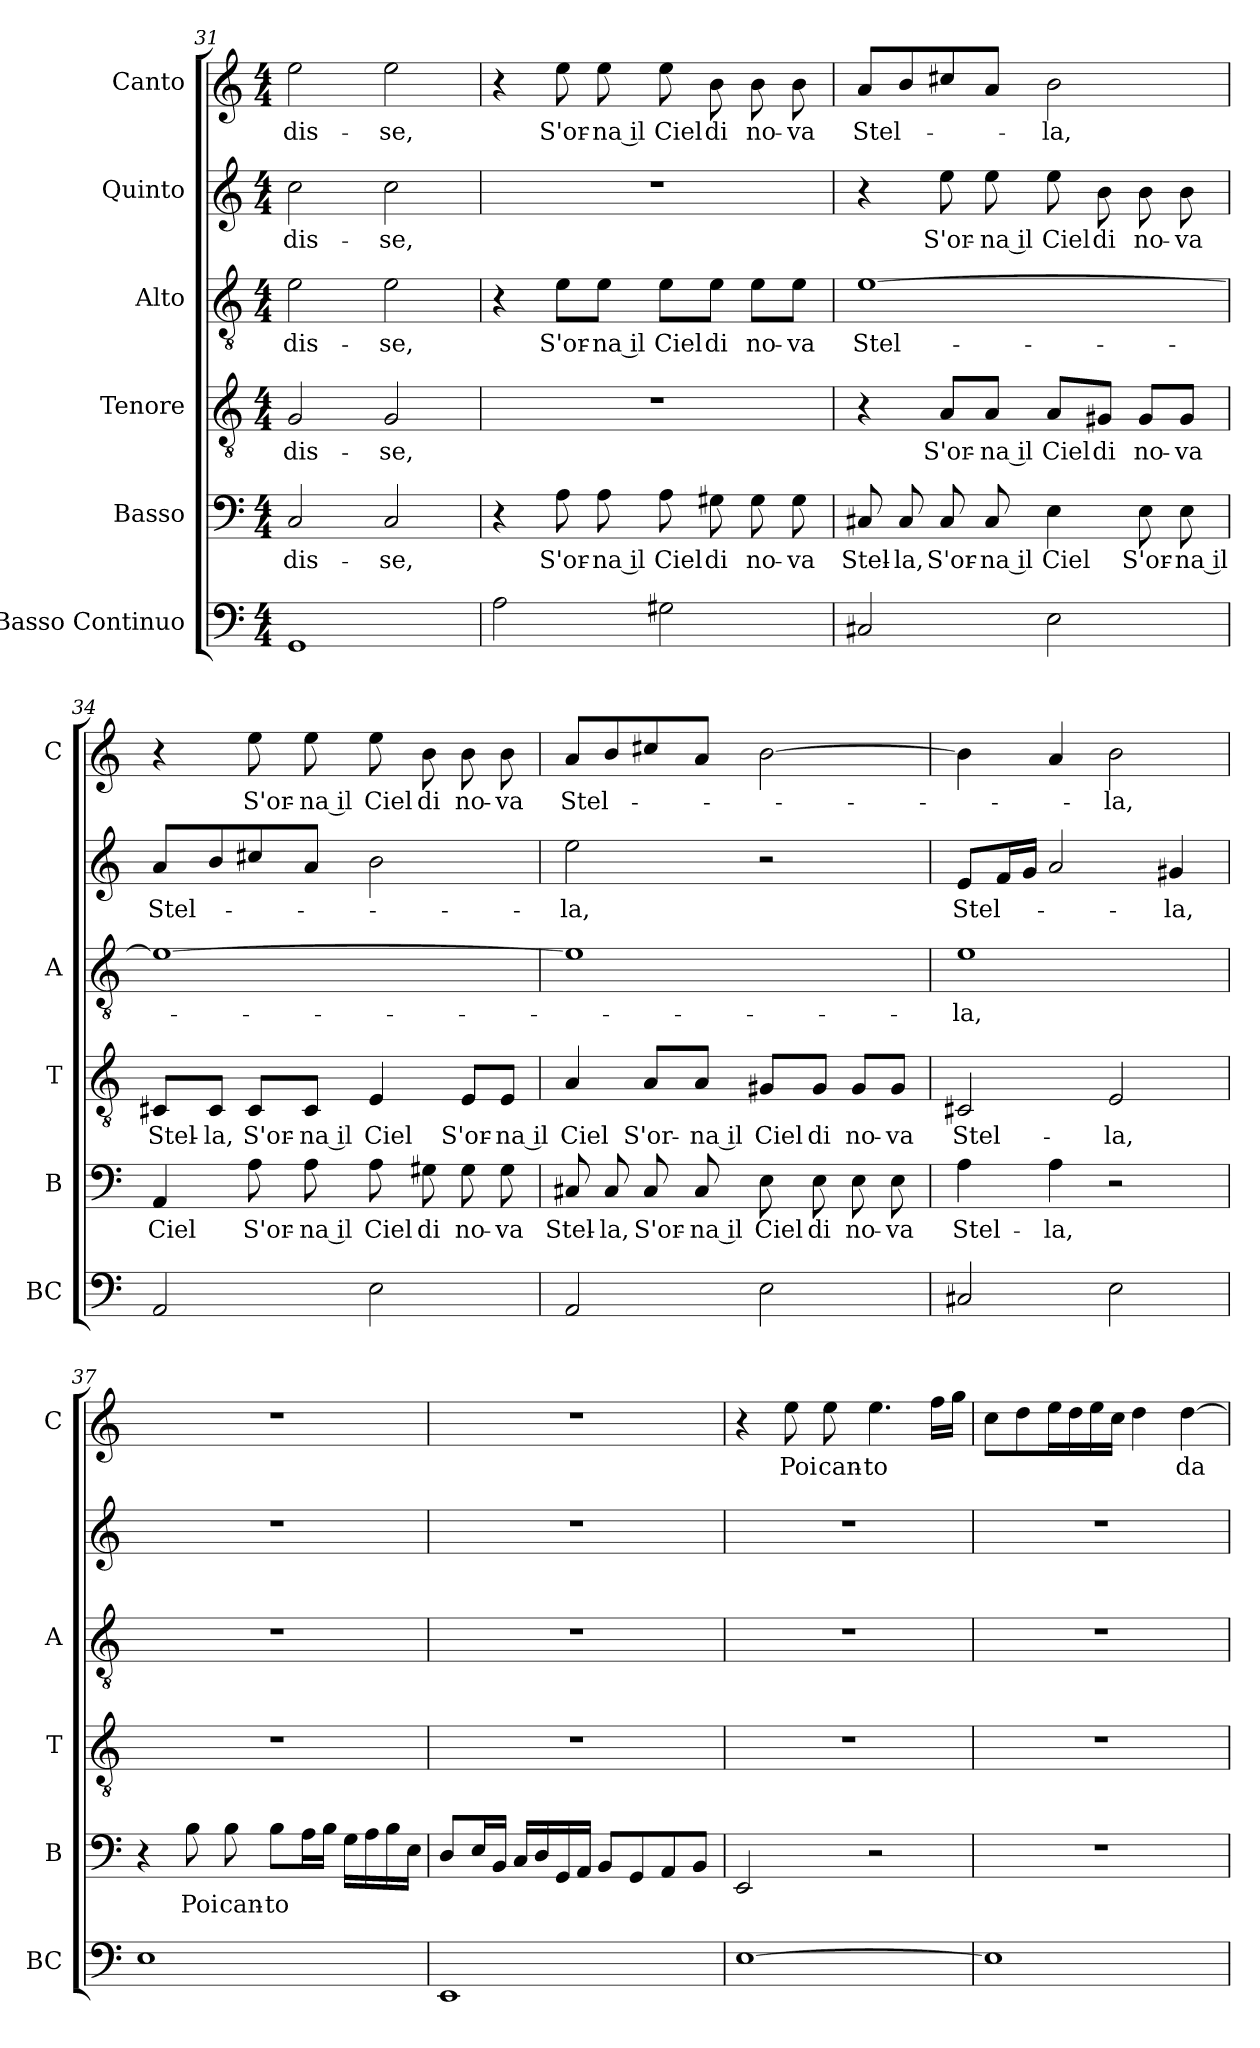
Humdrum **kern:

**kern	**kern	**text	**kern	**text	**kern	**text	**kern	**text	**kern	**text
*part6	*part5	*part5	*part4	*part4	*part3	*part3	*part2	*part2	*part1	*part1
*staff6	*staff5	*staff5	*staff4	*staff4	*staff3	*staff3	*staff2	*staff2	*staff1	*staff1
*I"Basso Continuo	*I"Basso	*	*I"Tenore	*	*I"Alto	*	*I"Quinto	*	*I"Canto	*
*I'BC	*I'B	*	*I'T	*	*I'A	*	*	*	*I'C	*
*clefF4	*clefF4	*	*clefGv2	*	*clefGv2	*	*clefG2	*	*clefG2	*
*k[]	*k[]	*	*k[]	*	*k[]	*	*k[]	*	*k[]	*
*C:	*C:	*	*C:	*	*C:	*	*C:	*	*C:	*
*M4/4	*M4/4	*	*M4/4	*	*M4/4	*	*M4/4	*	*M4/4	*
=31	=31	=31	=31	=31	=31	=31	=31	=31	=31	=31
!	!	!LO:LY:b	!	!LO:LY:b	!	!LO:LY:b	!	!LO:LY:b	!	!LO:LY:b
1GG	2C/	dis-	2G/	dis-	2e\	dis-	2cc\	dis-	2ee\	dis-
!	!	!LO:LY:b	!	!LO:LY:b	!	!LO:LY:b	!	!LO:LY:b	!	!LO:LY:b
.	2C/	-se,	2G/	-se,	2e\	-se,	2cc\	-se,	2ee\	-se,
=32	=32	=32	=32	=32	=32	=32	=32	=32	=32	=32
2A\	4r	.	1r	.	4r	.	1r	.	4r	.
!	!	!LO:LY:b	!	!	!	!LO:LY:b	!	!	!	!LO:LY:b
.	8A\	S'or-	.	.	8e\L	S'or-	.	.	8ee\	S'or-
!	!	!LO:LY:b	!	!	!	!LO:LY:b	!	!	!	!LO:LY:b
.	8A\	-na il	.	.	8e\J	-na il	.	.	8ee\	-na il
!	!	!LO:LY:b	!	!	!	!LO:LY:b	!	!	!	!LO:LY:b
2G#X\	8A\	Ciel	.	.	8e\L	Ciel	.	.	8ee\	Ciel
!	!	!LO:LY:b	!	!	!	!LO:LY:b	!	!	!	!LO:LY:b
.	8G#X\	di	.	.	8e\J	di	.	.	8b\	di
!	!	!LO:LY:b	!	!	!	!LO:LY:b	!	!	!	!LO:LY:b
.	8G#\	no-	.	.	8e\L	no-	.	.	8b\	no-
!	!	!LO:LY:b	!	!	!	!LO:LY:b	!	!	!	!LO:LY:b
.	8G#\	-va	.	.	8e\J	-va	.	.	8b\	-va
!!LO:PB:g=z
=33	=33	=33	=33	=33	=33	=33	=33	=33	=33	=33
!	!	!LO:LY:b	!	!	!	!LO:LY:b	!	!	!	!LO:LY:b
2C#X/	8C#X/	Stel-	4r	.	[1e	Stel-	4r	.	8a/L	Stel-
!	!	!LO:LY:b	!	!	!	!	!	!	!	!
.	8C#/	-la,	.	.	.	.	.	.	8b/	.
!	!	!LO:LY:b	!	!LO:LY:b	!	!	!	!LO:LY:b	!	!
.	8C#/	S'or-	8A/L	S'or-	.	.	8ee\	S'or-	8cc#X/	.
!	!	!LO:LY:b	!	!LO:LY:b	!	!	!	!LO:LY:b	!	!
.	8C#/	-na il	8A/J	-na il	.	.	8ee\	-na il	8a/J	.
!	!	!LO:LY:b	!	!LO:LY:b	!	!	!	!LO:LY:b	!	!LO:LY:b
2E\	4E\	Ciel	8A/L	Ciel	.	.	8ee\	Ciel	2b\	-la,
!	!	!	!	!LO:LY:b	!	!	!	!LO:LY:b	!	!
.	.	.	8G#X/J	di	.	.	8b\	di	.	.
!	!	!LO:LY:b	!	!LO:LY:b	!	!	!	!LO:LY:b	!	!
.	8E\	S'or-	8G#/L	no-	.	.	8b\	no-	.	.
!	!	!LO:LY:b	!	!LO:LY:b	!	!	!	!LO:LY:b	!	!
.	8E\	-na il	8G#/J	-va	.	.	8b\	-va	.	.
=34	=34	=34	=34	=34	=34	=34	=34	=34	=34	=34
!	!	!LO:LY:b	!	!LO:LY:b	!	!	!	!LO:LY:b	!	!
2AA/	4AA/	Ciel	8C#X/L	Stel-	1e_	.	8a/L	Stel-	4r	.
!	!	!	!	!LO:LY:b	!	!	!	!	!	!
.	.	.	8C#/J	-la,	.	.	8b/	.	.	.
!	!	!LO:LY:b	!	!LO:LY:b	!	!	!	!	!	!LO:LY:b
.	8A\	S'or-	8C#/L	S'or-	.	.	8cc#X/	.	8ee\	S'or-
!	!	!LO:LY:b	!	!LO:LY:b	!	!	!	!	!	!LO:LY:b
.	8A\	-na il	8C#/J	-na il	.	.	8a/J	.	8ee\	-na il
!	!	!LO:LY:b	!	!LO:LY:b	!	!	!	!	!	!LO:LY:b
2E\	8A\	Ciel	4E/	Ciel	.	.	2b\	.	8ee\	Ciel
!	!	!LO:LY:b	!	!	!	!	!	!	!	!LO:LY:b
.	8G#X\	di	.	.	.	.	.	.	8b\	di
!	!	!LO:LY:b	!	!LO:LY:b	!	!	!	!	!	!LO:LY:b
.	8G#\	no-	8E/L	S'or-	.	.	.	.	8b\	no-
!	!	!LO:LY:b	!	!LO:LY:b	!	!	!	!	!	!LO:LY:b
.	8G#\	-va	8E/J	-na il	.	.	.	.	8b\	-va
=35	=35	=35	=35	=35	=35	=35	=35	=35	=35	=35
!	!	!LO:LY:b	!	!LO:LY:b	!	!	!	!LO:LY:b	!	!LO:LY:b
2AA/	8C#X/	Stel-	4A/	Ciel	1e]	.	2ee\	-la,	8a/L	Stel-
!	!	!LO:LY:b	!	!	!	!	!	!	!	!
.	8C#/	-la,	.	.	.	.	.	.	8b/	.
!	!	!LO:LY:b	!	!LO:LY:b	!	!	!	!	!	!
.	8C#/	S'or-	8A/L	S'or-	.	.	.	.	8cc#X/	.
!	!	!LO:LY:b	!	!LO:LY:b	!	!	!	!	!	!
.	8C#/	-na il	8A/J	-na il	.	.	.	.	8a/J	.
!	!	!LO:LY:b	!	!LO:LY:b	!	!	!	!	!	!
2E\	8E\	Ciel	8G#X/L	Ciel	.	.	2r	.	[2b\	.
!	!	!LO:LY:b	!	!LO:LY:b	!	!	!	!	!	!
.	8E\	di	8G#/J	di	.	.	.	.	.	.
!	!	!LO:LY:b	!	!LO:LY:b	!	!	!	!	!	!
.	8E\	no-	8G#/L	no-	.	.	.	.	.	.
!	!	!LO:LY:b	!	!LO:LY:b	!	!	!	!	!	!
.	8E\	-va	8G#/J	-va	.	.	.	.	.	.
=36	=36	=36	=36	=36	=36	=36	=36	=36	=36	=36
!	!	!LO:LY:b	!	!LO:LY:b	!	!LO:LY:b	!	!LO:LY:b	!	!
2C#X/	4A\	Stel-	2C#X/	Stel-	1e	-la,	8e/L	Stel-	4b\]	.
.	.	.	.	.	.	.	16f/L	.	.	.
.	.	.	.	.	.	.	16g/JJ	.	.	.
!	!	!LO:LY:b	!	!	!	!	!	!	!	!
.	4A\	-la,	.	.	.	.	2a/	.	4a/	.
!	!	!	!	!LO:LY:b	!	!	!	!	!	!LO:LY:b
2E\	2r	.	2E/	-la,	.	.	.	.	2b\	-la,
!	!	!	!	!	!	!	!	!LO:LY:b	!	!
.	.	.	.	.	.	.	4g#X/	-la,	.	.
=37	=37	=37	=37	=37	=37	=37	=37	=37	=37	=37
1E	4r	.	1r	.	1r	.	1r	.	1r	.
!	!	!LO:LY:b	!	!	!	!	!	!	!	!
.	8B\	Poi	.	.	.	.	.	.	.	.
!	!	!LO:LY:b	!	!	!	!	!	!	!	!
.	8B\	can-	.	.	.	.	.	.	.	.
!	!	!LO:LY:b	!	!	!	!	!	!	!	!
.	8B\L	-to	.	.	.	.	.	.	.	.
.	16A\L	.	.	.	.	.	.	.	.	.
.	16B\JJ	.	.	.	.	.	.	.	.	.
.	16G\LL	.	.	.	.	.	.	.	.	.
.	16A\	.	.	.	.	.	.	.	.	.
.	16B\	.	.	.	.	.	.	.	.	.
.	16E\JJ	.	.	.	.	.	.	.	.	.
!!LO:LB:g=z
=38	=38	=38	=38	=38	=38	=38	=38	=38	=38	=38
1EE	8D/L	.	1r	.	1r	.	1r	.	1r	.
.	16E/L	.	.	.	.	.	.	.	.	.
.	16BB/JJ	.	.	.	.	.	.	.	.	.
.	16C/LL	.	.	.	.	.	.	.	.	.
.	16D/	.	.	.	.	.	.	.	.	.
.	16GG/	.	.	.	.	.	.	.	.	.
.	16AA/JJ	.	.	.	.	.	.	.	.	.
.	8BB/L	.	.	.	.	.	.	.	.	.
.	8GG/	.	.	.	.	.	.	.	.	.
.	8AA/	.	.	.	.	.	.	.	.	.
.	8BB/J	.	.	.	.	.	.	.	.	.
=39	=39	=39	=39	=39	=39	=39	=39	=39	=39	=39
[1E	2EE/	.	1r	.	1r	.	1r	.	4r	.
!	!	!	!	!	!	!	!	!	!	!LO:LY:b
.	.	.	.	.	.	.	.	.	8ee\	Poi
!	!	!	!	!	!	!	!	!	!	!LO:LY:b
.	.	.	.	.	.	.	.	.	8ee\	can-
!	!	!	!	!	!	!	!	!	!	!LO:LY:b
.	2r	.	.	.	.	.	.	.	4.ee\	-to
.	.	.	.	.	.	.	.	.	16ff\LL	.
.	.	.	.	.	.	.	.	.	16gg\JJ	.
=40	=40	=40	=40	=40	=40	=40	=40	=40	=40	=40
1E]	1r	.	1r	.	1r	.	1r	.	8cc\L	.
.	.	.	.	.	.	.	.	.	8dd\	.
.	.	.	.	.	.	.	.	.	16ee\L	.
.	.	.	.	.	.	.	.	.	16dd\	.
.	.	.	.	.	.	.	.	.	16ee\	.
.	.	.	.	.	.	.	.	.	16cc\JJ	.
.	.	.	.	.	.	.	.	.	4dd\	.
!	!	!	!	!	!	!	!	!	!	!LO:LY:b
.	.	.	.	.	.	.	.	.	[4dd\	da
=	=	=	=	=	=	=	=	=	=	=
*-	*-	*-	*-	*-	*-	*-	*-	*-	*-	*-
